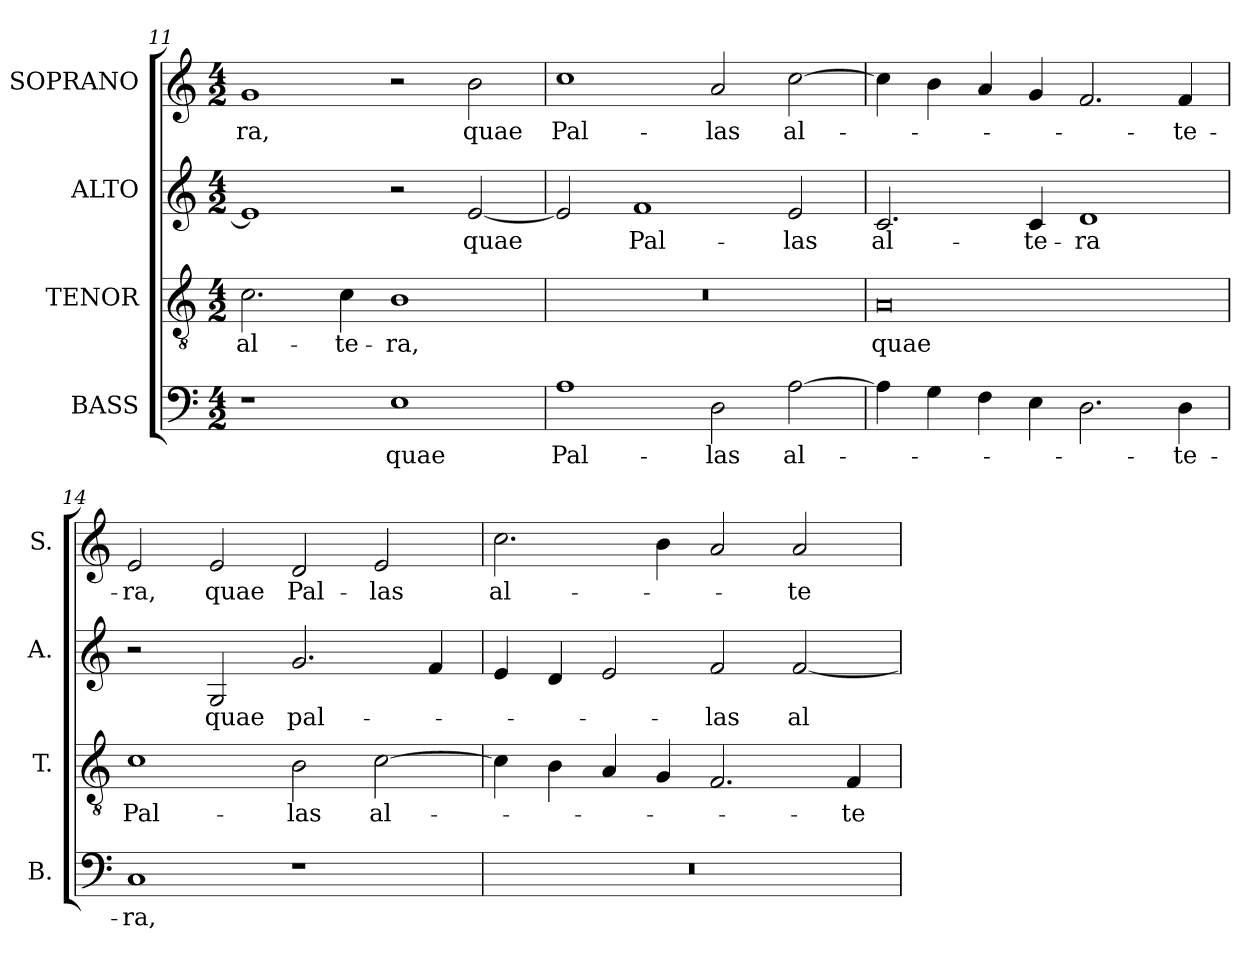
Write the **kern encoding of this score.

**kern	**text	**kern	**text	**kern	**text	**kern	**text
*part4	*part4	*part3	*part3	*part2	*part2	*part1	*part1
*staff4	*staff4	*staff3	*staff3	*staff2	*staff2	*staff1	*staff1
*I"BASS	*	*I"TENOR	*	*I"ALTO	*	*I"SOPRANO	*
*I'B.	*	*I'T.	*	*I'A.	*	*I'S.	*
*clefF4	*	*clefGv2	*	*clefG2	*	*clefG2	*
*	*	*ITrd7c12	*	*	*	*	*
*k[]	*	*k[]	*	*k[]	*	*k[]	*
*C:	*	*C:	*	*C:	*	*C:	*
*M4/2	*	*M4/2	*	*M4/2	*	*M4/2	*
=11	=11	=11	=11	=11	=11	=11	=11
!	!	!	!LO:LY:b:color=#000000	!	!	!	!
!	!	!	!	!	!	!	!LO:LY:b:color=#000000
1r	.	2.Ci\	al-	1ei]	.	1gi	-ra,
!	!	!	!LO:LY:b:color=#000000	!	!	!	!
.	.	4Ci\	-te-	.	.	.	.
!	!LO:LY:b:color=#000000	!	!	!	!	!	!
!	!	!	!LO:LY:b:color=#000000	!	!	!	!
1Ei	quae	1BBi	-ra,	2r	.	2r	.
!	!	!	!	!	!LO:LY:b:color=#000000	!	!
!	!	!	!	!	!	!	!LO:LY:b:color=#000000
.	.	.	.	[2ei/	quae	2bi\	quae
=12	=12	=12	=12	=12	=12	=12	=12
!	!LO:LY:b:color=#000000	!LO:N:vis=1	!	!	!	!	!
!	!	!	!	!	!	!	!LO:LY:b:color=#000000
1Ai	Pal-	0r	.	2ei/]	.	1cci	Pal-
!	!	!	!	!	!LO:LY:b:color=#000000	!	!
.	.	.	.	1fi	Pal-	.	.
!	!LO:LY:b:color=#000000	!	!	!	!	!	!
!	!	!	!	!	!	!	!LO:LY:b:color=#000000
2Di\	-las	.	.	.	.	2ai/	-las
!	!LO:LY:b:color=#000000	!	!	!	!	!	!
!	!	!	!	!	!LO:LY:b:color=#000000	!	!
!	!	!	!	!	!	!	!LO:LY:b:color=#000000
[2Ai\	al-	.	.	2ei/	-las	[2cci\	al-
=13	=13	=13	=13	=13	=13	=13	=13
!	!	!	!LO:LY:b:color=#000000	!	!	!	!
!	!	!	!	!	!LO:LY:b:color=#000000	!	!
4Ai\]	.	0AAi	quae	2.ci/	al-	4cci\]	.
4Gi\	.	.	.	.	.	4bi\	.
4Fi\	.	.	.	.	.	4ai/	.
!	!	!	!	!	!LO:LY:b:color=#000000	!	!
4Ei\	.	.	.	4ci/	-te-	4gi/	.
!	!	!	!	!	!LO:LY:b:color=#000000	!	!
2.Di\	.	.	.	1di	-ra	2.fi/	.
!	!LO:LY:b:color=#000000	!	!	!	!	!	!
!	!	!	!	!	!	!	!LO:LY:b:color=#000000
4Di\	-te-	.	.	.	.	4fi/	-te-
=14	=14	=14	=14	=14	=14	=14	=14
!	!LO:LY:b:color=#000000	!	!	!	!	!	!
!	!	!	!LO:LY:b:color=#000000	!	!	!	!
!	!	!	!	!	!	!	!LO:LY:b:color=#000000
1Ci	-ra,	1Ci	Pal-	2r	.	2ei/	-ra,
!	!	!	!	!	!LO:LY:b:color=#000000	!	!
!	!	!	!	!	!	!	!LO:LY:b:color=#000000
.	.	.	.	2Gi/	quae	2ei/	quae
!	!	!	!LO:LY:b:color=#000000	!	!	!	!
!	!	!	!	!	!LO:LY:b:color=#000000	!	!
!	!	!	!	!	!	!	!LO:LY:b:color=#000000
1r	.	2BBi\	-las	2.gi/	pal-	2di/	Pal-
!	!	!	!LO:LY:b:color=#000000	!	!	!	!
!	!	!	!	!	!	!	!LO:LY:b:color=#000000
.	.	[2Ci\	al-	.	.	2ei/	-las
.	.	.	.	4fi/	.	.	.
!!LO:PB:g=z
=15	=15	=15	=15	=15	=15	=15	=15
!LO:N:vis=1	!	!	!	!	!	!	!
!	!	!	!	!	!	!	!LO:LY:b:color=#000000
0r	.	4Ci\]	.	4ei/	.	2.cci\	al-
.	.	4BBi\	.	4di/	.	.	.
.	.	4AAi/	.	2ei/	.	.	.
.	.	4GGi/	.	.	.	4bi\	.
!	!	!	!	!	!LO:LY:b:color=#000000	!	!
.	.	2.FFi/	.	2fi/	-las	2ai/	.
!	!	!	!	!	!LO:LY:b:color=#000000	!	!
!	!	!	!	!	!	!	!LO:LY:b:color=#000000
.	.	.	.	[2fi/	al-	2ai/	-te-
!	!	!	!LO:LY:b:color=#000000	!	!	!	!
.	.	4FFi/	-te-	.	.	.	.
=	=	=	=	=	=	=	=
*-	*-	*-	*-	*-	*-	*-	*-
